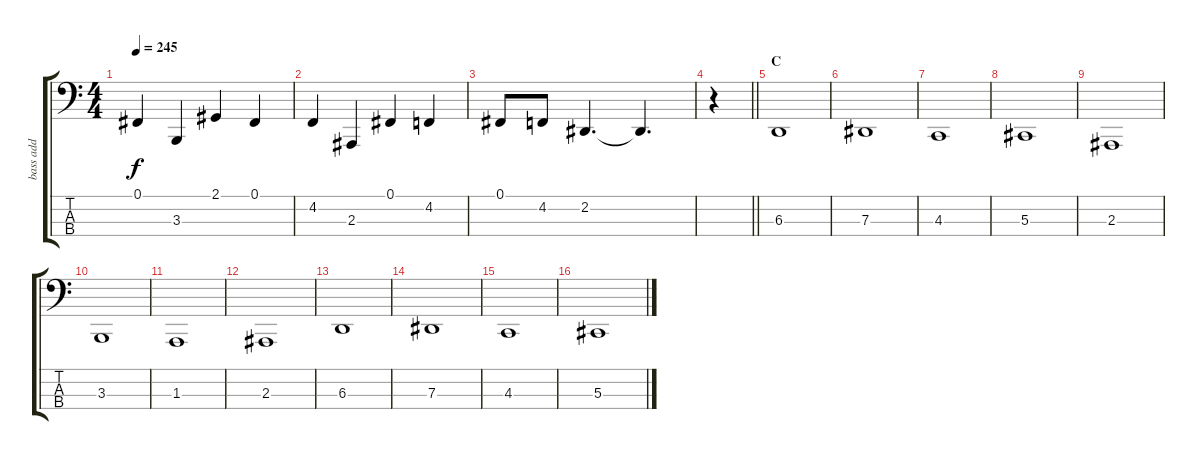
\track ("bass add" "bass add") {instrument stringensemble1}
\staff {score tabs}
\tuning (Gb2 Db2 Ab1 Eb1) {hide}
\ts (4 4)
\tempo 245
\clef f4
\ks c
0.1.4{dy f} 3.3.4 2.1.4 0.1.4 |
4.2.4 2.3.4 0.1.4 4.2.4 |
0.1.8 4.2.8 2.2.4{d} 2.2{t}.4{d} |
\barLineRight lightlight
r.4 |
\section ("" "C")
6.3.1 |
7.3.1 |
4.3.1 |
5.3.1 |
2.3.1 |
3.3.1 |
1.3.1 |
2.3.1 |
6.3.1 |
7.3.1 |
4.3.1 |
5.3.1
